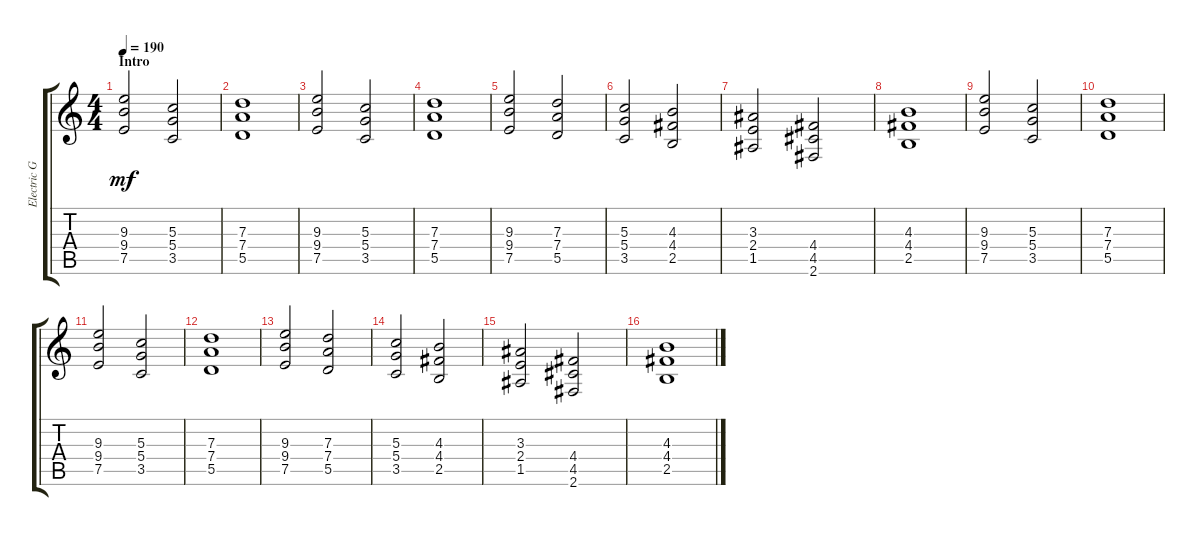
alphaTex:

\track ("Electric Guitar" "Electric G") {instrument distortionguitar}
\staff {score tabs}
\tuning (E4 B3 G3 D3 A2 E2) {hide}
\ts (4 4)
\section ("" "Intro")
\tempo 190
\clef g2
\ks c
(9.3 9.4 7.5).2{dy mf instrument distortionguitar} (5.3 5.4 3.5).2 |
(7.3 7.4 5.5).1 |
(9.3 9.4 7.5).2 (5.3 5.4 3.5).2 |
(7.3 7.4 5.5).1 |
(9.3 9.4 7.5).2 (7.3 7.4 5.5).2 |
(5.3 5.4 3.5).2 (4.3 4.4 2.5).2 |
(3.3 2.4 1.5).2 (4.4 4.5 2.6).2 |
(4.3 4.4 2.5).1 |
(9.3 9.4 7.5).2 (5.3 5.4 3.5).2 |
(7.3 7.4 5.5).1 |
(9.3 9.4 7.5).2 (5.3 5.4 3.5).2 |
(7.3 7.4 5.5).1 |
(9.3 9.4 7.5).2 (7.3 7.4 5.5).2 |
(5.3 5.4 3.5).2 (4.3 4.4 2.5).2 |
(3.3 2.4 1.5).2 (4.4 4.5 2.6).2 |
(4.3 4.4 2.5).1
